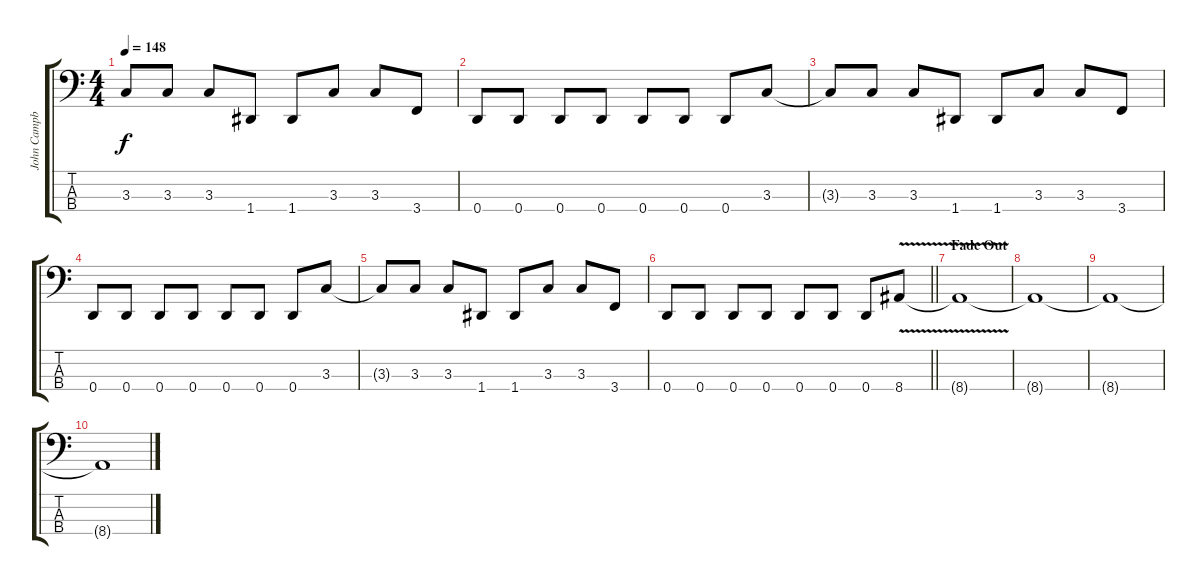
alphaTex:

\track ("John Campbell (Bass)" "John Campb") {instrument electricbasspick}
\staff {score tabs}
\tuning (G2 D2 A1 D1) {hide}
\ts (4 4)
\tempo 148
\clef f4
\ks c
3.3{t}.8{dy f} 3.3.8 3.3.8 1.4.8 1.4.8 3.3.8 3.3.8 3.4.8 |
0.4.8 0.4.8 0.4.8 0.4.8 0.4.8 0.4.8 0.4.8 3.3.8 |
3.3{t}.8 3.3.8 3.3.8 1.4.8 1.4.8 3.3.8 3.3.8 3.4.8 |
0.4.8 0.4.8 0.4.8 0.4.8 0.4.8 0.4.8 0.4.8 3.3.8 |
3.3{t}.8 3.3.8 3.3.8 1.4.8 1.4.8 3.3.8 3.3.8 3.4.8 |
\barLineRight lightlight
0.4.8 0.4.8 0.4.8 0.4.8 0.4.8 0.4.8 0.4.8 8.4{v}.8 |
\section ("" "Fade Out")
8.4{t}.1 |
8.4{t}.1 |
8.4{t}.1 |
8.4{t}.1
